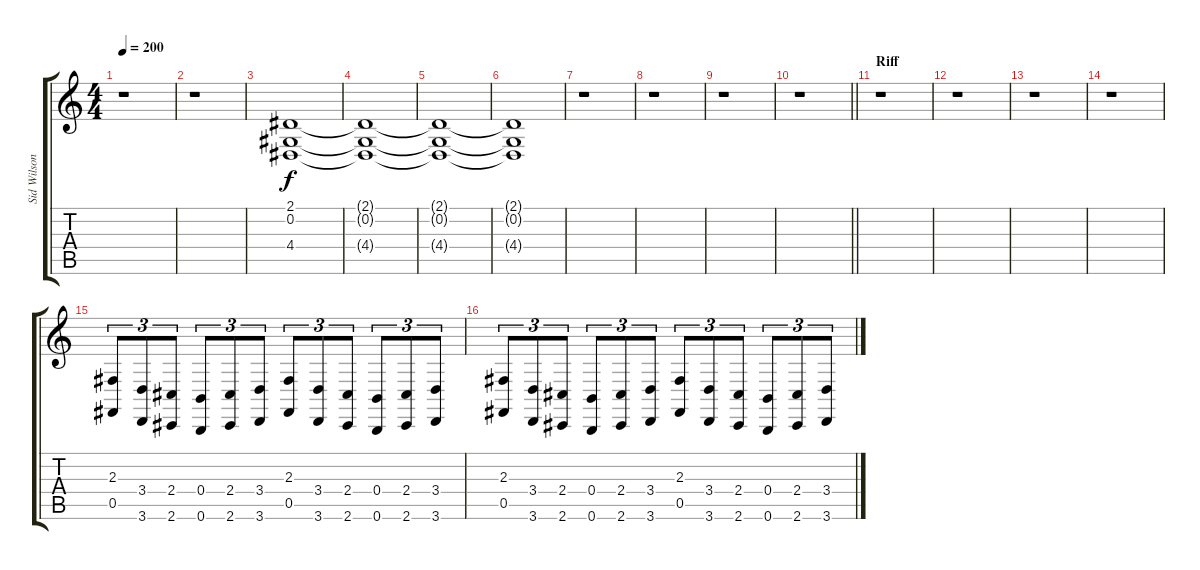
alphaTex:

\track ("Sid Wilson" "Sid Wilson") {mute instrument guitarfretnoise}
\staff {score tabs}
\tuning (Db4 Ab3 E3 B2 Gb2 B1) {hide}
\ts (4 4)
\tempo 200
\clef g2
\ks c
r.1{dy f} |
r.1 |
(2.1 0.2 4.4).1 |
(2.1{t} 0.2{t} 4.4{t}).1 |
(2.1{t} 0.2{t} 4.4{t}).1 |
(2.1{t} 0.2{t} 4.4{t}).1 |
r.1 |
r.1 |
r.1 |
\barLineRight lightlight
r.1 |
\section ("" "Riff")
r.1 |
r.1 |
r.1 |
r.1 |
(2.3 0.5).8{tu (3 2)} (3.4 3.6).8{tu (3 2)} (2.4 2.6).8{tu (3 2)} (0.4 0.6).8{tu (3 2)} (2.4 2.6).8{tu (3 2)} (3.4 3.6).8{tu (3 2)} (2.3 0.5).8{tu (3 2)} (3.4 3.6).8{tu (3 2)} (2.4 2.6).8{tu (3 2)} (0.4 0.6).8{tu (3 2)} (2.4 2.6).8{tu (3 2)} (3.4 3.6).8{tu (3 2)} |
(2.3 0.5).8{tu (3 2)} (3.4 3.6).8{tu (3 2)} (2.4 2.6).8{tu (3 2)} (0.4 0.6).8{tu (3 2)} (2.4 2.6).8{tu (3 2)} (3.4 3.6).8{tu (3 2)} (2.3 0.5).8{tu (3 2)} (3.4 3.6).8{tu (3 2)} (2.4 2.6).8{tu (3 2)} (0.4 0.6).8{tu (3 2)} (2.4 2.6).8{tu (3 2)} (3.4 3.6).8{tu (3 2)}
